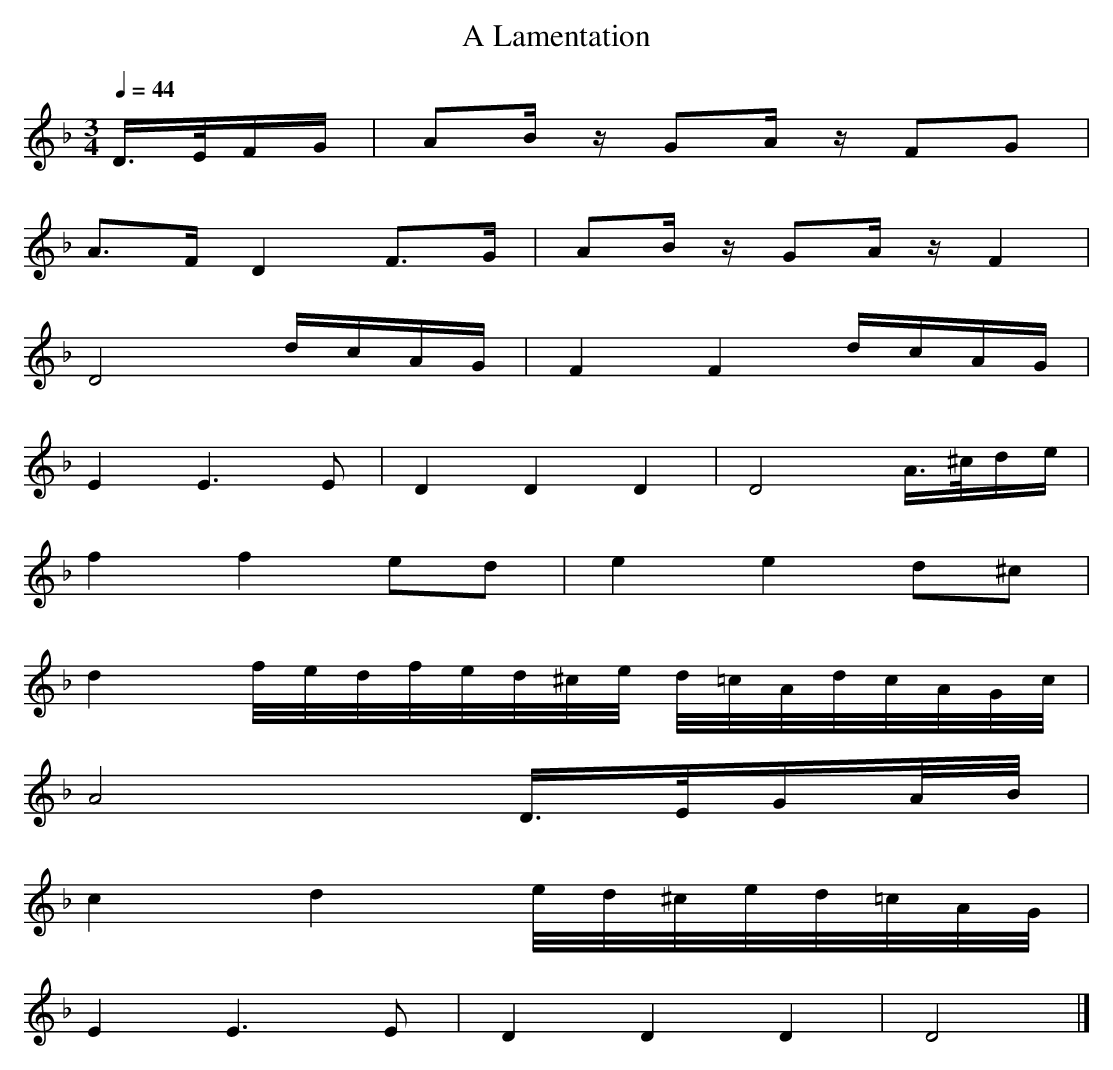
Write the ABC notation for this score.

X:1
T: A Lamentation
M: 3/4
L: 1/8
Q: 1/4=44
K: Dm % 1 flats
V: 1
D/>E/F/G/ | AB/z/ GA/z/ FG |
A>F D2 F>G | AB/z/ GA/z/ F2 |
D4 d/c/A/G/ | F2 F2 d/c/A/G/ |
E2 E3E | D2 D2 D2 | D4 A/>^c/d/e/ |
f2 f2 ed | e2 e2 d^c |
d2 f/4e/4d/4f/4e/4d/4^c/4e/4 d/4=c/4A/4d/4c/4A/4G/4c/4 |
A4 D/>E/G/A/4B/4 |
c2 d2 e/4d/4^c/4e/4d/4=c/4A/4G/4 |
E2 E3E | D2 D2 D2 | D4 |]
